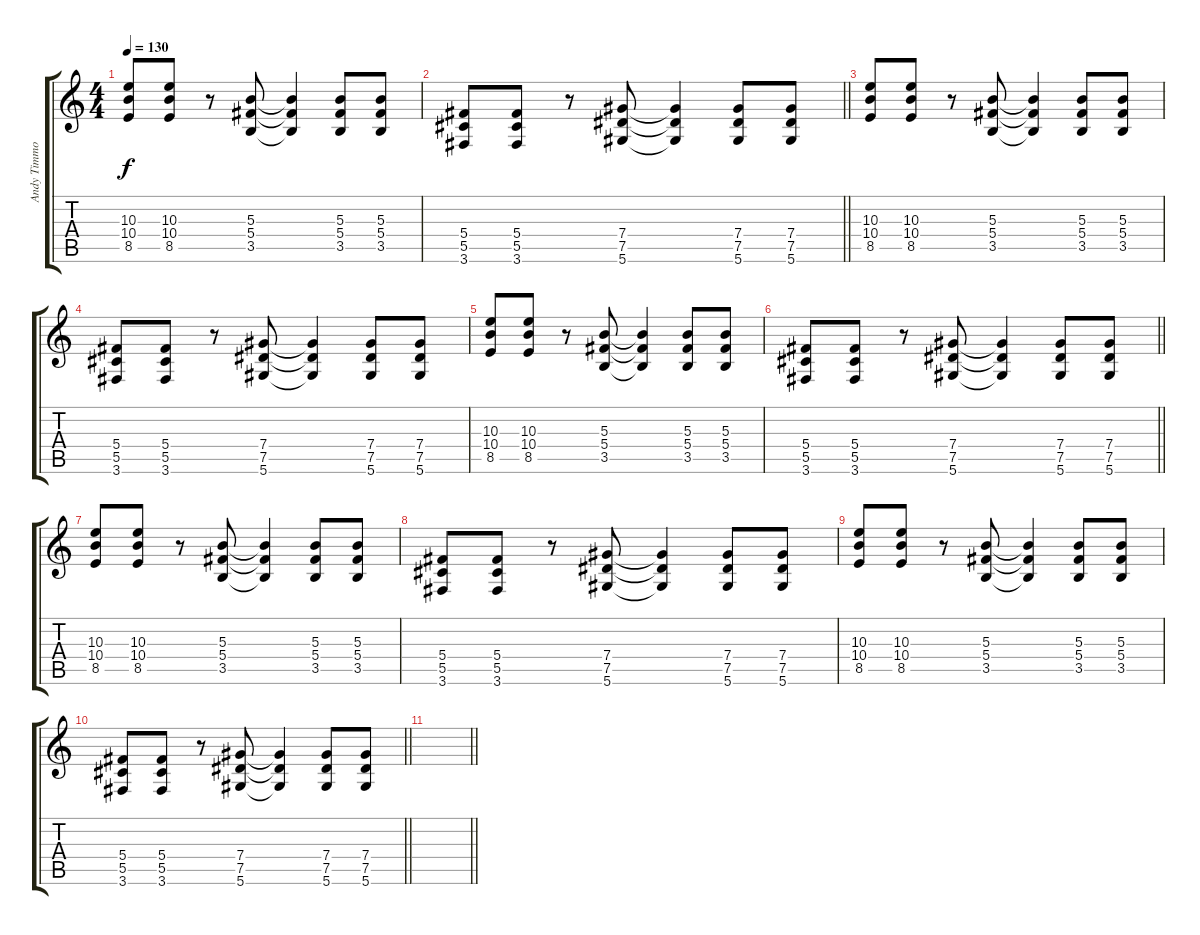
\track ("Andy Timmons" "Andy Timmo") {instrument distortionguitar}
\staff {score tabs}
\tuning (Eb4 Bb3 Gb3 Db3 Ab2 Eb2) {hide}
\ts (4 4)
\tempo 130
\clef g2
\ks c
(10.3 10.4 8.5).8{dy f} (10.3 10.4 8.5).8 r.8 (5.3 5.4 3.5).8 (5.3{t} 5.4{t} 3.5{t}).4 (5.3 5.4 3.5).8 (5.3 5.4 3.5).8 |
\barLineRight lightlight
(5.4 5.5 3.6).8 (5.4 5.5 3.6).8 r.8 (7.4 7.5 5.6).8 (7.4{t} 7.5{t} 5.6{t}).4 (7.4 7.5 5.6).8 (7.4 7.5 5.6).8 |
(10.3 10.4 8.5).8{volume 6} (10.3 10.4 8.5).8 r.8 (5.3 5.4 3.5).8 (5.3{t} 5.4{t} 3.5{t}).4 (5.3 5.4 3.5).8 (5.3 5.4 3.5).8 |
(5.4 5.5 3.6).8 (5.4 5.5 3.6).8 r.8 (7.4 7.5 5.6).8 (7.4{t} 7.5{t} 5.6{t}).4 (7.4 7.5 5.6).8 (7.4 7.5 5.6).8 |
(10.3 10.4 8.5).8 (10.3 10.4 8.5).8 r.8 (5.3 5.4 3.5).8 (5.3{t} 5.4{t} 3.5{t}).4 (5.3 5.4 3.5).8 (5.3 5.4 3.5).8 |
\barLineRight lightlight
(5.4 5.5 3.6).8 (5.4 5.5 3.6).8 r.8 (7.4 7.5 5.6).8 (7.4{t} 7.5{t} 5.6{t}).4 (7.4 7.5 5.6).8 (7.4 7.5 5.6).8 |
(10.3 10.4 8.5).8{volume 0} (10.3 10.4 8.5).8 r.8 (5.3 5.4 3.5).8 (5.3{t} 5.4{t} 3.5{t}).4 (5.3 5.4 3.5).8 (5.3 5.4 3.5).8 |
(5.4 5.5 3.6).8 (5.4 5.5 3.6).8 r.8 (7.4 7.5 5.6).8 (7.4{t} 7.5{t} 5.6{t}).4 (7.4 7.5 5.6).8 (7.4 7.5 5.6).8 |
(10.3 10.4 8.5).8 (10.3 10.4 8.5).8 r.8 (5.3 5.4 3.5).8 (5.3{t} 5.4{t} 3.5{t}).4 (5.3 5.4 3.5).8 (5.3 5.4 3.5).8 |
\barLineRight lightlight
(5.4 5.5 3.6).8 (5.4 5.5 3.6).8 r.8 (7.4 7.5 5.6).8 (7.4{t} 7.5{t} 5.6{t}).4 (7.4 7.5 5.6).8 (7.4 7.5 5.6).8 |
\barLineRight lightlight
